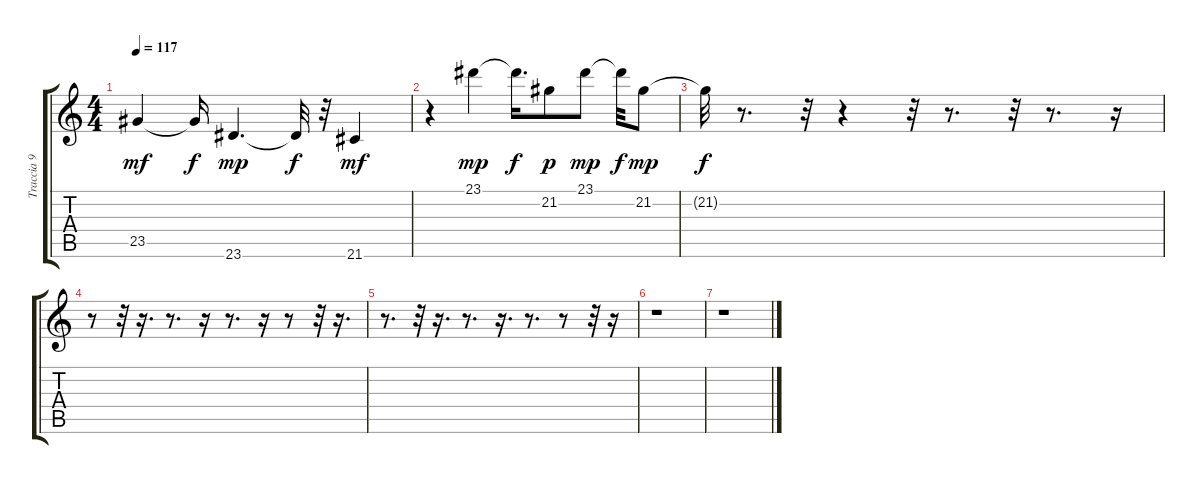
\track ("Traccia 9" "Traccia 9") {instrument electricpiano1}
\staff {score tabs}
\tuning (E4 B3 G3 D3 A2 E2) {hide}
\ts (4 4)
\tempo 117
\clef g2
\ks c
23.5.4{dy mf} 23.5{t}.16{dy f} 23.6.4{d dy mp} 23.6{t}.32{dy f} r.32 21.6.4{dy mf} |
r.4 23.1.4{dy mp} 23.1{t}.16{d dy f} 21.2.8{dy p} 23.1.8{dy mp} 23.1{t}.32{dy f} 21.2.8{dy mp} |
21.2{t}.32{dy f} r.8{d} r.32 r.4 r.32 r.8{d} r.32 r.8{d} r.16 |
r.8 r.32 r.16{d} r.8{d} r.16 r.8{d} r.16 r.8 r.32 r.16{d} |
r.8{d} r.32 r.16{d} r.8{d} r.16{d} r.8{d} r.8 r.32 r.16 |
r.1 |
r.1
